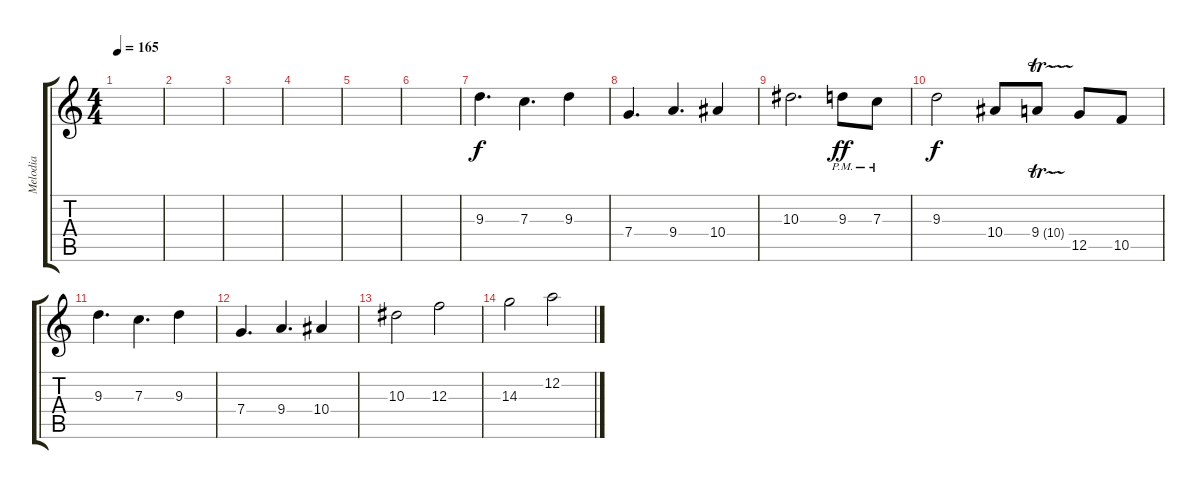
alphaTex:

\track ("Melodia" "Melodia") {instrument distortionguitar}
\staff {score tabs}
\tuning (D4 A3 F3 C3 G2 D2) {hide}
\ts (4 4)
\tempo 165
\clef g2
\ks c
|
|
|
|
|
|
9.3.4{d dy f} 7.3.4{d} 9.3.4 |
7.4.4{d} 9.4.4{d} 10.4.4 |
10.3.2{d} 9.3{pm}.8{dy ff} 7.3{pm}.8 |
9.3.2{dy f} 10.4.8 9.4{tr (10 16)}.8 12.5.8 10.5.8 |
9.3.4{d} 7.3.4{d} 9.3.4 |
7.4.4{d} 9.4.4{d} 10.4.4 |
10.3.2 12.3.2 |
14.3.2 12.2.2
